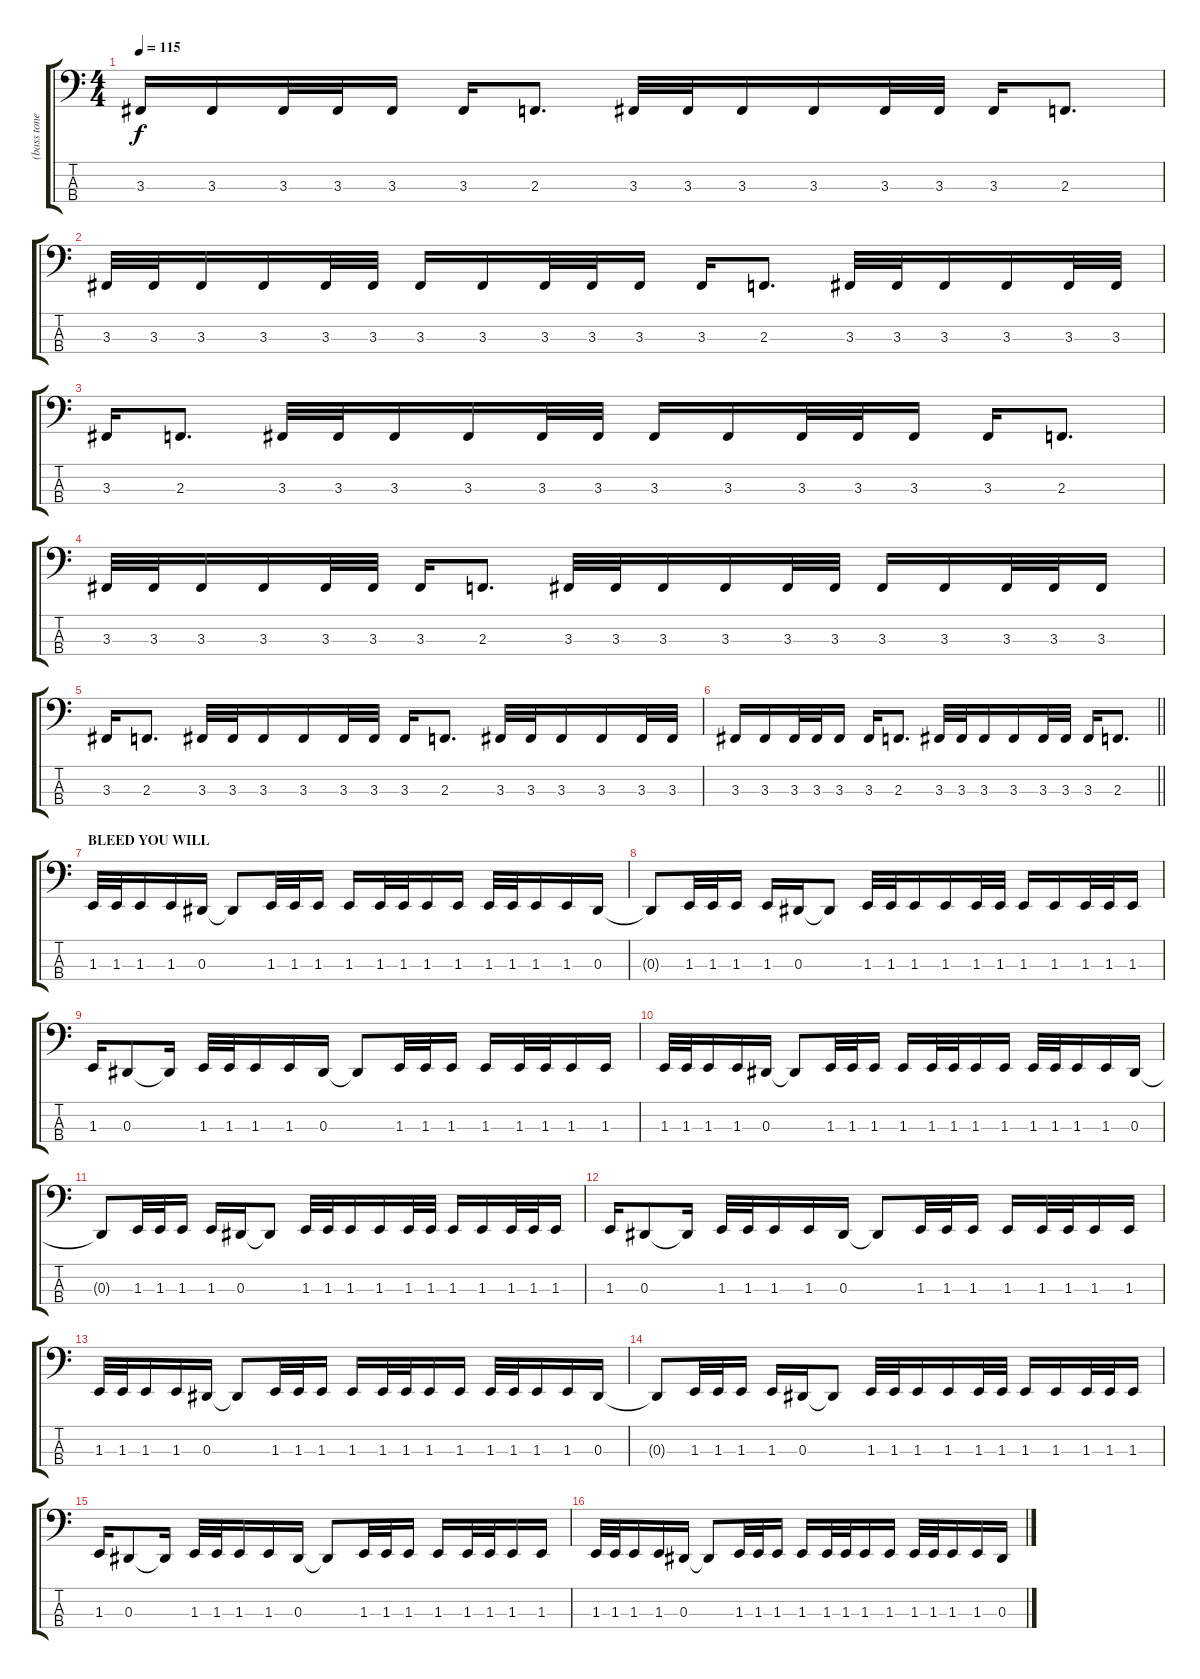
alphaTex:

\track ("(bass tone)" "(bass tone") {instrument electricbasspick}
\staff {score tabs}
\tuning (Bb1 Eb1 Eb1 Db1) {hide}
\ts (4 4)
\tempo 115
\clef f4
\ks c
3.3.16{dy f} 3.3.16 3.3.32 3.3.32 3.3.16 3.3.16 2.3.8{d} 3.3.32 3.3.32 3.3.16 3.3.16 3.3.32 3.3.32 3.3.16 2.3.8{d} |
3.3.32 3.3.32 3.3.16 3.3.16 3.3.32 3.3.32 3.3.16 3.3.16 3.3.32 3.3.32 3.3.16 3.3.16 2.3.8{d} 3.3.32 3.3.32 3.3.16 3.3.16 3.3.32 3.3.32 |
3.3.16 2.3.8{d} 3.3.32 3.3.32 3.3.16 3.3.16 3.3.32 3.3.32 3.3.16 3.3.16 3.3.32 3.3.32 3.3.16 3.3.16 2.3.8{d} |
3.3.32 3.3.32 3.3.16 3.3.16 3.3.32 3.3.32 3.3.16 2.3.8{d} 3.3.32 3.3.32 3.3.16 3.3.16 3.3.32 3.3.32 3.3.16 3.3.16 3.3.32 3.3.32 3.3.16 |
3.3.16 2.3.8{d} 3.3.32 3.3.32 3.3.16 3.3.16 3.3.32 3.3.32 3.3.16 2.3.8{d} 3.3.32 3.3.32 3.3.16 3.3.16 3.3.32 3.3.32 |
\barLineRight lightlight
3.3.16 3.3.16 3.3.32 3.3.32 3.3.16 3.3.16 2.3.8{d} 3.3.32 3.3.32 3.3.16 3.3.16 3.3.32 3.3.32 3.3.16 2.3.8{d} |
\section ("" "BLEED YOU WILL")
1.3.32 1.3.32 1.3.16 1.3.16 0.3.16 0.3{t}.8 1.3.32 1.3.32 1.3.16 1.3.16 1.3.32 1.3.32 1.3.16 1.3.16 1.3.32 1.3.32 1.3.16 1.3.16 0.3.16 |
0.3{t}.8 1.3.32 1.3.32 1.3.16 1.3.16 0.3.16 0.3{t}.8 1.3.32 1.3.32 1.3.16 1.3.16 1.3.32 1.3.32 1.3.16 1.3.16 1.3.32 1.3.32 1.3.16 |
1.3.16 0.3.8 0.3{t}.16 1.3.32 1.3.32 1.3.16 1.3.16 0.3.16 0.3{t}.8 1.3.32 1.3.32 1.3.16 1.3.16 1.3.32 1.3.32 1.3.16 1.3.16 |
1.3.32 1.3.32 1.3.16 1.3.16 0.3.16 0.3{t}.8 1.3.32 1.3.32 1.3.16 1.3.16 1.3.32 1.3.32 1.3.16 1.3.16 1.3.32 1.3.32 1.3.16 1.3.16 0.3.16 |
0.3{t}.8 1.3.32 1.3.32 1.3.16 1.3.16 0.3.16 0.3{t}.8 1.3.32 1.3.32 1.3.16 1.3.16 1.3.32 1.3.32 1.3.16 1.3.16 1.3.32 1.3.32 1.3.16 |
1.3.16 0.3.8 0.3{t}.16 1.3.32 1.3.32 1.3.16 1.3.16 0.3.16 0.3{t}.8 1.3.32 1.3.32 1.3.16 1.3.16 1.3.32 1.3.32 1.3.16 1.3.16 |
1.3.32 1.3.32 1.3.16 1.3.16 0.3.16 0.3{t}.8 1.3.32 1.3.32 1.3.16 1.3.16 1.3.32 1.3.32 1.3.16 1.3.16 1.3.32 1.3.32 1.3.16 1.3.16 0.3.16 |
0.3{t}.8 1.3.32 1.3.32 1.3.16 1.3.16 0.3.16 0.3{t}.8 1.3.32 1.3.32 1.3.16 1.3.16 1.3.32 1.3.32 1.3.16 1.3.16 1.3.32 1.3.32 1.3.16 |
1.3.16 0.3.8 0.3{t}.16 1.3.32 1.3.32 1.3.16 1.3.16 0.3.16 0.3{t}.8 1.3.32 1.3.32 1.3.16 1.3.16 1.3.32 1.3.32 1.3.16 1.3.16 |
1.3.32 1.3.32 1.3.16 1.3.16 0.3.16 0.3{t}.8 1.3.32 1.3.32 1.3.16 1.3.16 1.3.32 1.3.32 1.3.16 1.3.16 1.3.32 1.3.32 1.3.16 1.3.16 0.3.16
